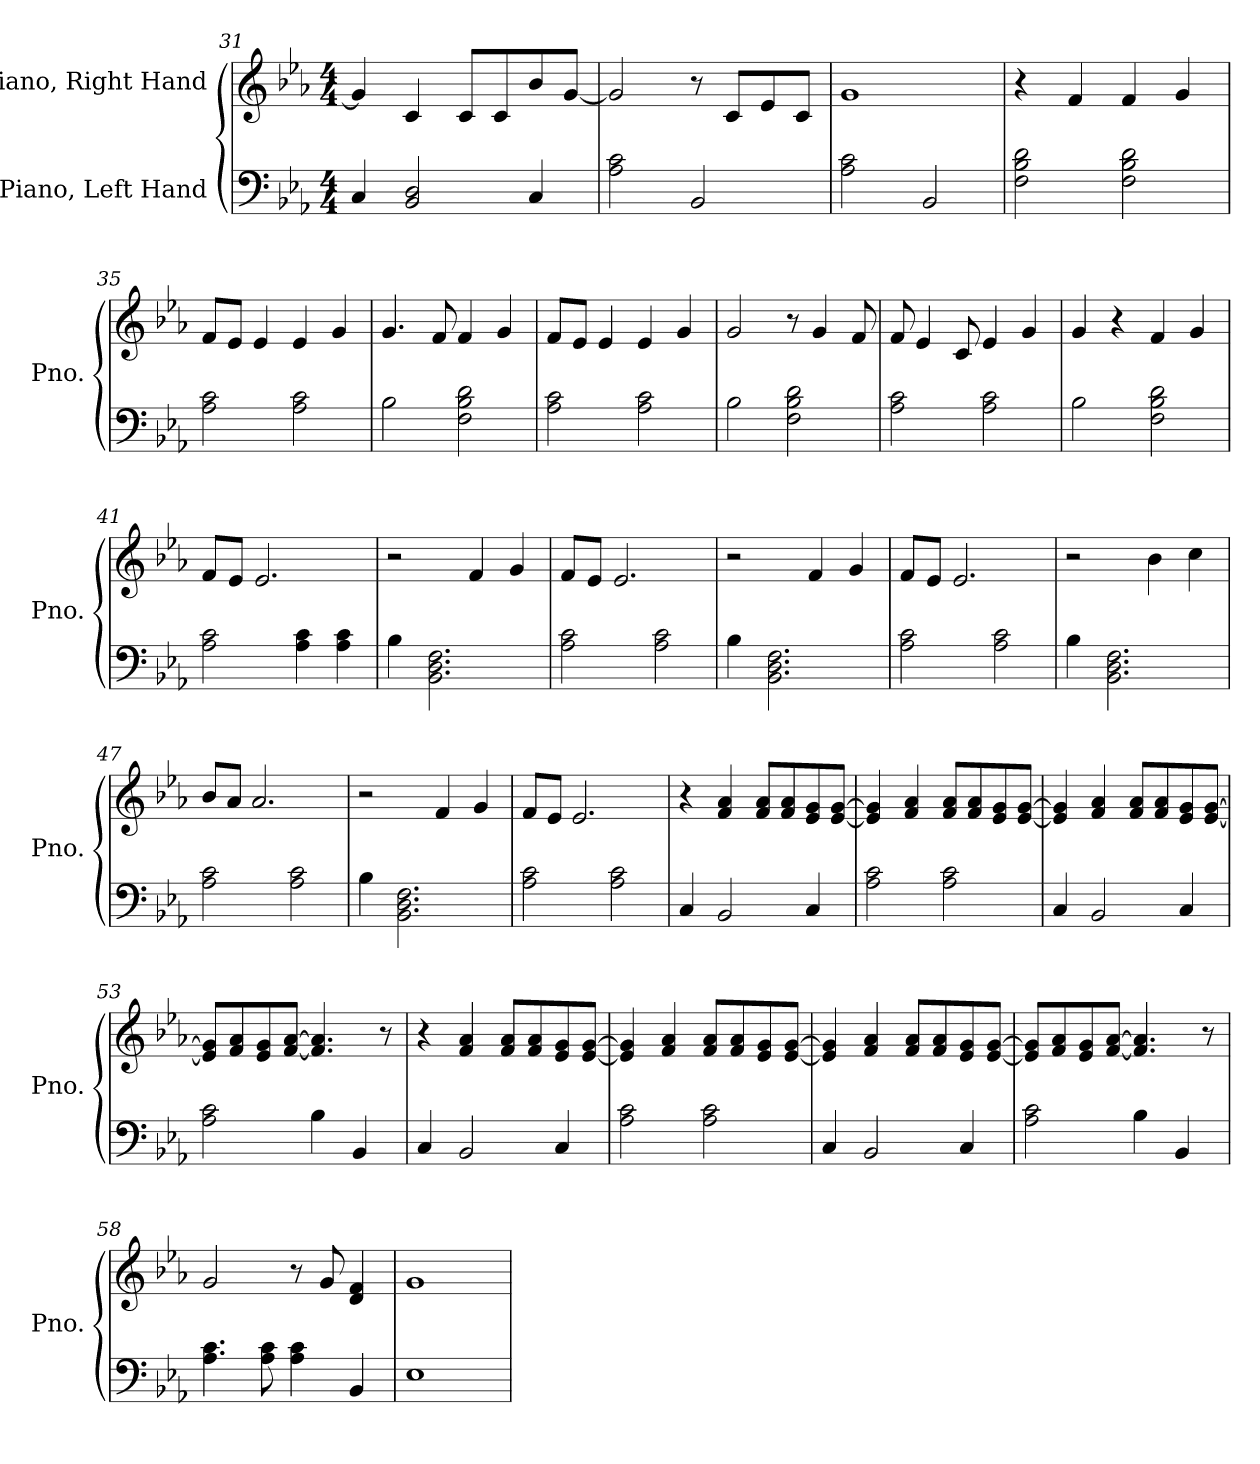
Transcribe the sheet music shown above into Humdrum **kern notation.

**kern	**kern
*part2	*part1
*staff2	*staff1
*I"Piano, Left Hand	*I"Piano, Right Hand
*I'Pno.	*I'Pno.
*clefF4	*clefG2
*k[b-e-a-]	*k[b-e-a-]
*M4/4	*M4/4
=31	=31
4C/	4g/]
2BB-/ 2D/	4c/
.	8c/L
.	8c/
4C/	8b-/
.	[8g/J
!!LO:PB:g=z
=32	=32
2A-\ 2c\	2g/]
2BB-/	8r
.	8c/L
.	8e-/
.	8c/J
=33	=33
2A-\ 2c\	1g
2BB-/	.
=34	=34
2F\ 2B-\ 2d\	4r
.	4f/
2F\ 2B-\ 2d\	4f/
.	4g/
=35	=35
2A-\ 2c\	8f/L
.	8e-/J
.	4e-/
2A-\ 2c\	4e-/
.	4g/
=36	=36
2B-\	4.g/
.	8f/
2F\ 2B-\ 2d\	4f/
.	4g/
=37	=37
2A-\ 2c\	8f/L
.	8e-/J
.	4e-/
2A-\ 2c\	4e-/
.	4g/
=38	=38
2B-\	2g/
2F\ 2B-\ 2d\	8r
.	4g/
.	8f/
!!LO:LB:g=z
=39	=39
2A-\ 2c\	8f/
.	4e-/
.	8c/
2A-\ 2c\	4e-/
.	4g/
=40	=40
2B-\	4g/
.	4r
2F\ 2B-\ 2d\	4f/
.	4g/
=41	=41
2A-\ 2c\	8f/L
.	8e-/J
.	2.e-/
4A-\ 4c\	.
4A-\ 4c\	.
=42	=42
4B-\	2r
2.BB-\ 2.D\ 2.F\	.
.	4f/
.	4g/
=43	=43
2A-\ 2c\	8f/L
.	8e-/J
.	2.e-/
2A-\ 2c\	.
=44	=44
4B-\	2r
2.BB-\ 2.D\ 2.F\	.
.	4f/
.	4g/
=45	=45
2A-\ 2c\	8f/L
.	8e-/J
.	2.e-/
2A-\ 2c\	.
=46	=46
4B-\	2r
2.BB-\ 2.D\ 2.F\	.
.	4b-\
.	4cc\
!!LO:LB:g=z
=47	=47
2A-\ 2c\	8b-/L
.	8a-/J
.	2.a-/
2A-\ 2c\	.
=48	=48
4B-\	2r
2.BB-\ 2.D\ 2.F\	.
.	4f/
.	4g/
=49	=49
2A-\ 2c\	8f/L
.	8e-/J
.	2.e-/
2A-\ 2c\	.
=50	=50
4C/	4r
2BB-/	4f/ 4a-/
.	8f/ 8a-/L
.	8f/ 8a-/
4C/	8e-/ 8g/
.	[8e-/ [8g/J
=51	=51
2A-\ 2c\	4e-/] 4g/]
.	4f/ 4a-/
2A-\ 2c\	8f/ 8a-/L
.	8f/ 8a-/
.	8e-/ 8g/
.	[8e-/ [8g/J
=52	=52
4C/	4e-/] 4g/]
2BB-/	4f/ 4a-/
.	8f/ 8a-/L
.	8f/ 8a-/
4C/	8e-/ 8g/
.	[8e-/ [8g/J
=53	=53
2A-\ 2c\	8e-/] 8g/]L
.	8f/ 8a-/
.	8e-/ 8g/
.	[8f/ [8a-/J
4B-\	4.f/] 4.a-/]
4BB-/	.
.	8r
!!LO:LB:g=z
=54	=54
4C/	4r
2BB-/	4f/ 4a-/
.	8f/ 8a-/L
.	8f/ 8a-/
4C/	8e-/ 8g/
.	[8e-/ [8g/J
=55	=55
2A-\ 2c\	4e-/] 4g/]
.	4f/ 4a-/
2A-\ 2c\	8f/ 8a-/L
.	8f/ 8a-/
.	8e-/ 8g/
.	[8e-/ [8g/J
=56	=56
4C/	4e-/] 4g/]
2BB-/	4f/ 4a-/
.	8f/ 8a-/L
.	8f/ 8a-/
4C/	8e-/ 8g/
.	[8e-/ [8g/J
=57	=57
2A-\ 2c\	8e-/] 8g/]L
.	8f/ 8a-/
.	8e-/ 8g/
.	[8f/ [8a-/J
4B-\	4.f/] 4.a-/]
4BB-/	.
.	8r
=58	=58
4.A-\ 4.c\	2g/
8A-\ 8c\	.
4A-\ 4c\	8r
.	8g/
4BB-/	4d/ 4f/
=59	=59
1E-	1g
=	=
*-	*-
